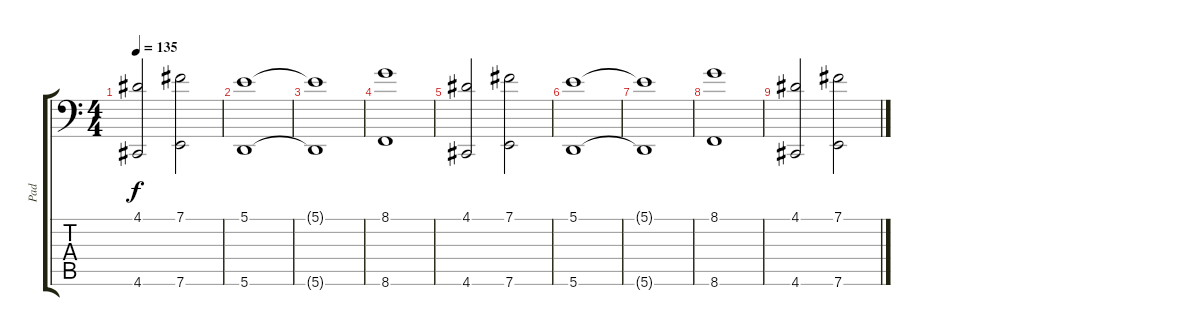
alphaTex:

\track ("Pad" "Pad") {instrument pad2warm}
\staff {score tabs}
\tuning (B3 Gb3 D3 A2 E2 A1) {hide}
\ts (4 4)
\tempo 135
\clef f4
\ks c
(4.1 4.6).2{dy f} (7.1 7.6).2 |
(5.1 5.6).1 |
(5.1{t} 5.6{t}).1 |
(8.1 8.6).1 |
(4.1 4.6).2 (7.1 7.6).2 |
(5.1 5.6).1 |
(5.1{t} 5.6{t}).1 |
(8.1 8.6).1 |
(4.1 4.6).2 (7.1 7.6).2
